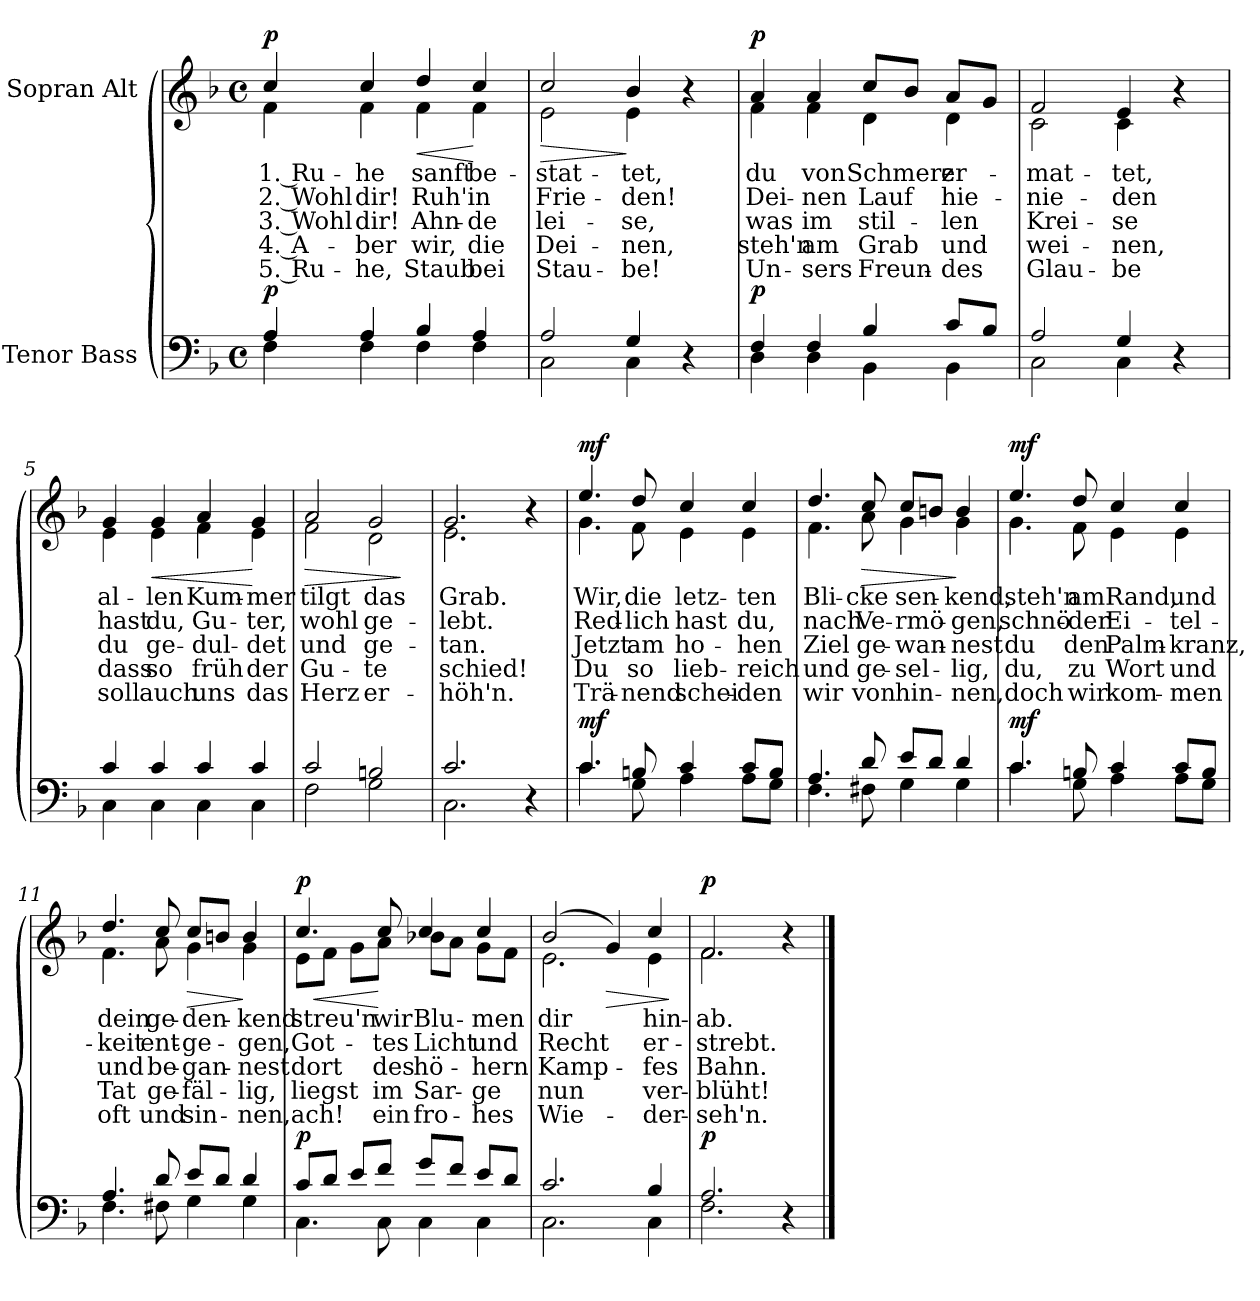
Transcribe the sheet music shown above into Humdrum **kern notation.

**kern	**dynam	**kern	**text	**text	**text	**text	**text	**dynam
*part2	*part2	*part1	*part1	*part1	*part1	*part1	*part1	*part1
*staff2	*staff2	*staff1	*staff1	*staff1	*staff1	*staff1	*staff1	*staff1
*I"Tenor Bass	*	*I"Sopran Alt	*	*	*	*	*	*
*clefF4	*	*clefG2	*	*	*	*	*	*
*k[b-]	*	*k[b-]	*	*	*	*	*	*
*M4/4	*	*M4/4	*	*	*	*	*	*
*met(c)	*	*met(c)	*	*	*	*	*	*
=1	=1	=1	=1	=1	=1	=1	=1	=1
*^	*	*	*	*	*	*	*	*
!	!	!	!LO:TX:a:B:t=Langsam	!	!	!	!	!	!
!	!	!LO:DY:a	!	!LO:LY:b	!LO:LY:b	!LO:LY:b	!LO:LY:b	!LO:LY:b	!LO:DY:a
*	*	*	*^	*	*	*	*	*	*
4A/	4F\	p	4cc/	4f\	1. Ru-	2. Wohl	3. Wohl	4. A-	5. Ru-	p
!	!	!	!	!	!LO:LY:b	!LO:LY:b	!LO:LY:b	!LO:LY:b	!LO:LY:b	!
4A/	4F\	.	4cc/	4f\	-he	dir!	dir!	-ber	-he,	.
!	!	!	!	!	!LO:LY:b	!LO:LY:b	!LO:LY:b	!LO:LY:b	!LO:LY:b	!LO:HP:b
4B-/	4F\	.	4dd/	4f\	sanft	Ruh'	Ahn-	wir,	Staub	<
!	!	!	!	!	!LO:LY:b	!LO:LY:b	!LO:LY:b	!LO:LY:b	!LO:LY:b	!
4A/	4F\	.	4cc/	4f\	be-	in	-de	die	bei	[
=2	=2	=2	=2	=2	=2	=2	=2	=2	=2	=2
!	!	!	!	!	!LO:LY:b	!LO:LY:b	!LO:LY:b	!LO:LY:b	!LO:LY:b	!LO:HP:b
2A/	2C\	.	2cc/	2e\	-stat-	Frie-	lei-	Dei-	Stau-	>
!	!	!	!	!	!LO:LY:b	!LO:LY:b	!LO:LY:b	!LO:LY:b	!LO:LY:b	!
4G/	4C\	.	4b-/	4e\	-tet,	-den!	-se,	-nen,	-be!	]
4r	4ryy	.	4r	4ryy	.	.	.	.	.	.
=3	=3	=3	=3	=3	=3	=3	=3	=3	=3	=3
!	!	!LO:DY:a	!	!	!LO:LY:b	!LO:LY:b	!LO:LY:b	!LO:LY:b	!LO:LY:b	!LO:DY:a
4F/	4D\	p	4a/	4f\	du	Dei-	was	steh'n	Un-	p
!	!	!	!	!	!LO:LY:b	!LO:LY:b	!LO:LY:b	!LO:LY:b	!LO:LY:b	!
4F/	4D\	.	4a/	4f\	von	-nen	im	am	-sers	.
!	!	!	!	!	!LO:LY:b	!LO:LY:b	!LO:LY:b	!LO:LY:b	!LO:LY:b	!
4B-/	4BB-\	.	8cc/L	4d\	Schmerz	Lauf	stil-	Grab	Freun-	.
.	.	.	8b-/J	.	.	.	.	.	.	.
!	!	!	!	!	!LO:LY:b	!LO:LY:b	!LO:LY:b	!LO:LY:b	!LO:LY:b	!
8c/L	4BB-\	.	8a/L	4d\	er-	hie-	-len	und	-des	.
8B-/J	.	.	8g/J	.	.	.	.	.	.	.
!!LO:LB:g=z	!!
=4	=4	=4	=4	=4	=4	=4	=4	=4	=4	=4
!	!	!	!	!	!LO:LY:b	!LO:LY:b	!LO:LY:b	!LO:LY:b	!LO:LY:b	!
2A/	2C\	.	2f/	2c\	-mat-	-nie-	Krei-	wei-	Glau-	.
!	!	!	!	!	!LO:LY:b	!LO:LY:b	!LO:LY:b	!LO:LY:b	!LO:LY:b	!
4G/	4C\	.	4e/	4c\	-tet,	-den	-se	-nen,	-be	.
4r	4ryy	.	4r	4ryy	.	.	.	.	.	.
=5	=5	=5	=5	=5	=5	=5	=5	=5	=5	=5
!	!	!	!	!	!LO:LY:b	!LO:LY:b	!LO:LY:b	!LO:LY:b	!LO:LY:b	!
4c/	4C\	.	4g/	4e\	al-	hast	du	dass	soll	.
!	!	!	!	!	!LO:LY:b	!LO:LY:b	!LO:LY:b	!LO:LY:b	!LO:LY:b	!LO:HP:b
4c/	4C\	.	4g/	4e\	-len	du,	ge-	so	auch	<
!	!	!	!	!	!LO:LY:b	!LO:LY:b	!LO:LY:b	!LO:LY:b	!LO:LY:b	!
4c/	4C\	.	4a/	4f\	Kum-	Gu-	-dul-	früh	uns	.
!	!	!	!	!	!LO:LY:b	!LO:LY:b	!LO:LY:b	!LO:LY:b	!LO:LY:b	!
4c/	4C\	.	4g/	4e\	-mer	-ter,	-det	der	das	[
=6	=6	=6	=6	=6	=6	=6	=6	=6	=6	=6
!	!	!	!	!	!LO:LY:b	!LO:LY:b	!LO:LY:b	!LO:LY:b	!LO:LY:b	!LO:HP:b
2c/	2F\	.	2a/	2f\	tilgt	wohl	und	Gu-	Herz	>
!	!	!	!	!	!LO:LY:b	!LO:LY:b	!LO:LY:b	!LO:LY:b	!LO:LY:b	!
2Bn/	2G\	.	2g/	2d\	das	ge-	ge-	-te	er-	.
*v	*v	*	*	*	*	*	*	*	*	*
*	*	*v	*v	*	*	*	*	*	*
.	.	.	.	.	.	.	.	]
=7	=7	=7	=7	=7	=7	=7	=7	=7
*^	*	*	*	*	*	*	*	*
!	!	!	!	!LO:LY:b	!LO:LY:b	!LO:LY:b	!LO:LY:b	!LO:LY:b	!
*	*	*	*^	*	*	*	*	*	*
2.c/	2.C\	.	2.g/	2.e\	Grab.	-lebt.	-tan.	schied!	-höh'n.	.
4r	4ryy	.	4r	4ryy	.	.	.	.	.	.
!!LO:LB:g=z	!!
=8	=8	=8	=8	=8	=8	=8	=8	=8	=8	=8
!	!	!LO:DY:a	!	!	!LO:LY:b	!LO:LY:b	!LO:LY:b	!LO:LY:b	!LO:LY:b	!LO:DY:a
4.c/	4.c\	mf	4.ee/	4.g\	Wir,	Red-	Jetzt	Du	Trä-	mf
!	!	!	!	!	!LO:LY:b	!LO:LY:b	!LO:LY:b	!LO:LY:b	!LO:LY:b	!
8Bn/	8G\	.	8dd/	8f\	die	-lich	am	so	-nend	.
!	!	!	!	!	!LO:LY:b	!LO:LY:b	!LO:LY:b	!LO:LY:b	!LO:LY:b	!
4c/	4A\	.	4cc/	4e\	letz-	hast	ho-	lieb-	schei-	.
!	!	!	!	!	!LO:LY:b	!LO:LY:b	!LO:LY:b	!LO:LY:b	!LO:LY:b	!
8c/L	8A\L	.	4cc/	4e\	-ten	du,	-hen	-reich	-den	.
8B/J	8G\J	.	.	.	.	.	.	.	.	.
=9	=9	=9	=9	=9	=9	=9	=9	=9	=9	=9
!	!	!	!	!	!LO:LY:b	!LO:LY:b	!LO:LY:b	!LO:LY:b	!LO:LY:b	!
4.A/	4.F\	.	4.dd/	4.f\	Bli-	nach	Ziel	und	wir	.
!	!	!	!	!	!LO:LY:b	!LO:LY:b	!LO:LY:b	!LO:LY:b	!LO:LY:b	!LO:HP:b
8d/	8F#X\	.	8cc/	8a\	-cke	Ve-	ge-	ge-	von	>
!	!	!	!	!	!LO:LY:b	!LO:LY:b	!LO:LY:b	!LO:LY:b	!LO:LY:b	!
8e/L	4G\	.	8cc/L	4g\	sen-	-rmö-	-wan-	-sel-	hin-	.
8d/J	.	.	8bn/J	.	.	.	.	.	.	.
!	!	!	!	!	!LO:LY:b	!LO:LY:b	!LO:LY:b	!LO:LY:b	!LO:LY:b	!
4d/	4G\	.	4b/	4g\	-kend,	-gen,	-nest	-lig,	-nen,	]
=10	=10	=10	=10	=10	=10	=10	=10	=10	=10	=10
!	!	!LO:DY:a	!	!	!LO:LY:b	!LO:LY:b	!LO:LY:b	!LO:LY:b	!LO:LY:b	!LO:DY:a
4.c/	4.c\	mf	4.ee/	4.g\	steh'n	schnö-	du	du,	doch	mf
!	!	!	!	!	!LO:LY:b	!LO:LY:b	!LO:LY:b	!LO:LY:b	!LO:LY:b	!
8Bn/	8G\	.	8dd/	8f\	am	-der	den	zu	wir	.
!	!	!	!	!	!LO:LY:b	!LO:LY:b	!LO:LY:b	!LO:LY:b	!LO:LY:b	!
4c/	4A\	.	4cc/	4e\	Rand,	Ei-	Palm-	Wort	kom-	.
!	!	!	!	!	!LO:LY:b	!LO:LY:b	!LO:LY:b	!LO:LY:b	!LO:LY:b	!
8c/L	8A\L	.	4cc/	4e\	und	-tel-	-kranz,	und	-men	.
8B/J	8G\J	.	.	.	.	.	.	.	.	.
!!LO:LB:g=z	!!
=11	=11	=11	=11	=11	=11	=11	=11	=11	=11	=11
!	!	!	!	!	!LO:LY:b	!LO:LY:b	!LO:LY:b	!LO:LY:b	!LO:LY:b	!
4.A/	4.F\	.	4.dd/	4.f\	dein	-keit	und	Tat	oft	.
!	!	!	!	!	!LO:LY:b	!LO:LY:b	!LO:LY:b	!LO:LY:b	!LO:LY:b	!
8d/	8F#X\	.	8cc/	8a\	ge-	ent-	be-	ge-	und	.
!	!	!	!	!	!LO:LY:b	!LO:LY:b	!LO:LY:b	!LO:LY:b	!LO:LY:b	!LO:HP:b
8e/L	4G\	.	8cc/L	4g\	-den-	-ge-	-gan-	-fäl-	sin-	>
8d/J	.	.	8bn/J	.	.	.	.	.	.	.
!	!	!	!	!	!LO:LY:b	!LO:LY:b	!LO:LY:b	!LO:LY:b	!LO:LY:b	!
4d/	4G\	.	4b/	4g\	-kend	-gen,	-nest	-lig,	-nen,	]
=12	=12	=12	=12	=12	=12	=12	=12	=12	=12	=12
!	!	!LO:DY:a	!	!	!LO:LY:b	!LO:LY:b	!LO:LY:b	!LO:LY:b	!LO:LY:b	!LO:HP:b
!	!	!	!	!	!	!	!	!	!	!LO:DY:n=1:a
8c/L	4.C\	p	4.cc/	8e\L	streu'n	Got-	dort	liegst	ach!	< p
8d/J	.	.	.	8f\J	.	.	.	.	.	.
8e/L	.	.	.	8g\L	.	.	.	.	.	.
!	!	!	!	!	!LO:LY:b	!LO:LY:b	!LO:LY:b	!LO:LY:b	!LO:LY:b	!
8f/J	8C\	.	8cc/	8a\J	wir	-tes	des	im	ein	[
!	!	!	!	!	!LO:LY:b	!LO:LY:b	!LO:LY:b	!LO:LY:b	!LO:LY:b	!
8g/L	4C\	.	4cc/	8b-X\L	Blu-	Licht	hö-	Sar-	fro-	.
8f/J	.	.	.	8a\J	.	.	.	.	.	.
!	!	!	!	!	!LO:LY:b	!LO:LY:b	!LO:LY:b	!LO:LY:b	!LO:LY:b	!
8e/L	4C\	.	4cc/	8g\L	-men	und	-hern	-ge	-hes	.
8d/J	.	.	.	8f\J	.	.	.	.	.	.
=13	=13	=13	=13	=13	=13	=13	=13	=13	=13	=13
!	!	!	!	!	!LO:LY:b	!LO:LY:b	!LO:LY:b	!LO:LY:b	!LO:LY:b	!
2.c/	2.C\	.	(2b-/	2.e\	dir	Recht	-Kamp-	nun	-Wie-	.
!	!	!	!	!	!	!	!	!	!	!LO:HP:b
.	.	.	4g/)	.	.	.	.	.	.	>
!	!	!	!	!	!LO:LY:b	!LO:LY:b	!LO:LY:b	!LO:LY:b	!LO:LY:b	!
4B-/	4C\	.	4cc/	4e\	hin-	er-	-fes	ver-	-der-	.
*v	*v	*	*	*	*	*	*	*	*	*
*	*	*v	*v	*	*	*	*	*	*
.	.	.	.	.	.	.	.	]
=14	=14	=14	=14	=14	=14	=14	=14	=14
*^	*	*	*	*	*	*	*	*
!	!	!LO:DY:a	!	!LO:LY:b	!LO:LY:b	!LO:LY:b	!LO:LY:b	!LO:LY:b	!LO:DY:a
*	*	*	*^	*	*	*	*	*	*
2.A/	2.F\	p	2.f/	2.f\	-ab.	-strebt.	Bahn.	-blüht!	-seh'n.	p
4r	4ryy	.	4r	4ryy	.	.	.	.	.	.
*v	*v	*	*	*	*	*	*	*	*	*
*	*	*v	*v	*	*	*	*	*	*
==	==	==	==	==	==	==	==	==
*-	*-	*-	*-	*-	*-	*-	*-	*-
